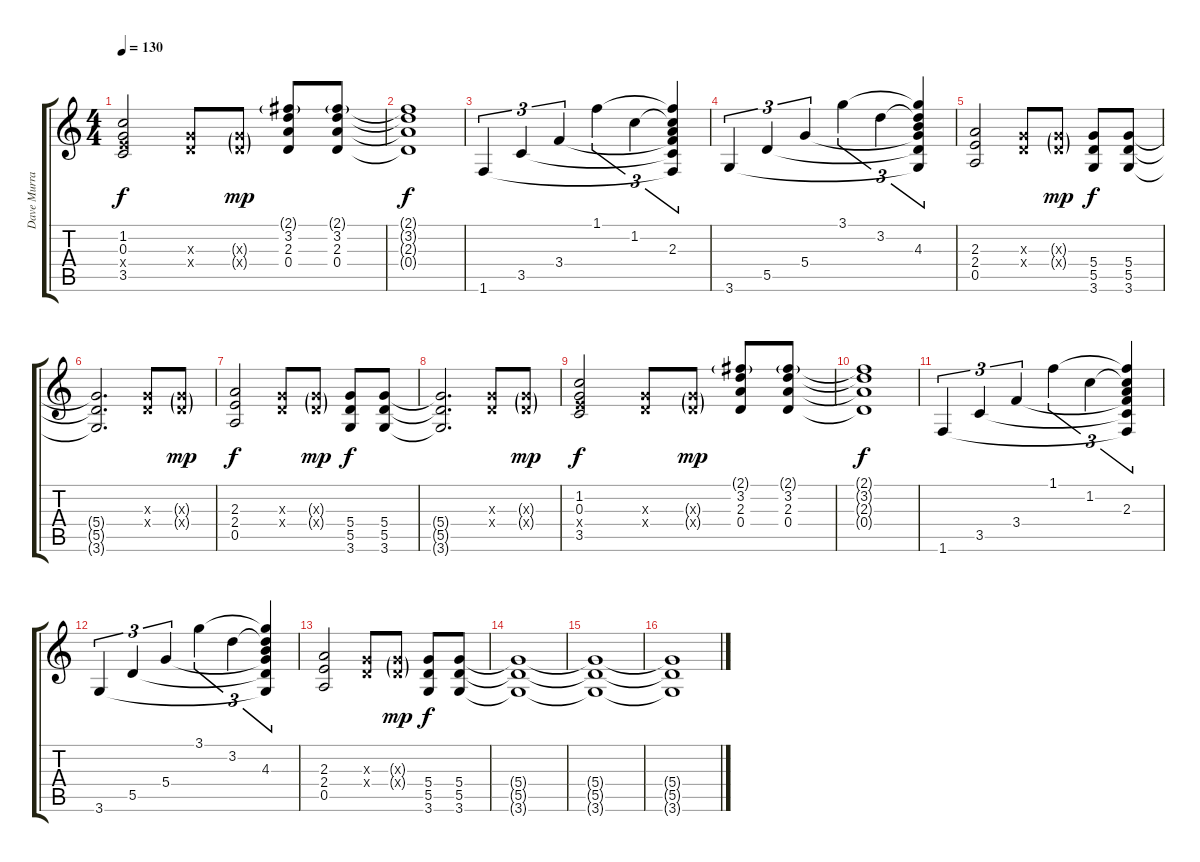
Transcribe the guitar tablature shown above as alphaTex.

\track ("Dave Murray" "Dave Murra") {instrument overdrivenguitar}
\staff {score tabs}
\tuning (E4 B3 G3 D3 A2 E2) {hide}
\ts (4 4)
\tempo 130
\clef g2
\ks aminor
(1.2 0.3 2.4{x} 3.5).2{dy f} (0.3{x} 0.4{x}).8 (0.3{g x} 0.4{g x}).8{dy mp} (2.1{g} 3.2 2.3 0.4).8 (2.1{g} 3.2 2.3 0.4).8 |
(2.1{t} 3.2{t} 2.3{t} 0.4{t}).1{dy f} |
1.6.4{tu (3 2)} 3.5.4{tu (3 2)} 3.4.4{tu (3 2)} 1.1.4{tu (3 2)} 1.2.4{tu (3 2)} (1.1{t} 1.2{t} 2.3 3.4{t} 3.5{t} 1.6{t}).4{tu (3 2)} |
3.6.4{tu (3 2)} 5.5.4{tu (3 2)} 5.4.4{tu (3 2)} 3.1.4{tu (3 2)} 3.2.4{tu (3 2)} (3.1{t} 3.2{t} 4.3 5.4{t} 5.5{t} 3.6{t}).4{tu (3 2)} |
(2.3 2.4 0.5).2 (0.3{x} 0.4{x}).8 (0.3{g x} 0.4{g x}).8{dy mp} (5.4 5.5 3.6).8{dy f} (5.4 5.5 3.6).8 |
(5.4{t} 5.5{t} 3.6{t}).2{d} (0.3{x} 0.4{x}).8 (0.3{g x} 0.4{g x}).8{dy mp} |
\ks c
(2.3 2.4 0.5).2{dy f} (0.3{x} 0.4{x}).8 (0.3{g x} 0.4{g x}).8{dy mp} (5.4 5.5 3.6).8{dy f} (5.4 5.5 3.6).8 |
(5.4{t} 5.5{t} 3.6{t}).2{d} (0.3{x} 0.4{x}).8 (0.3{g x} 0.4{g x}).8{dy mp} |
(1.2 0.3 2.4{x} 3.5).2{dy f} (0.3{x} 0.4{x}).8 (0.3{g x} 0.4{g x}).8{dy mp} (2.1{g} 3.2 2.3 0.4).8 (2.1{g} 3.2 2.3 0.4).8 |
(2.1{t} 3.2{t} 2.3{t} 0.4{t}).1{dy f} |
1.6.4{tu (3 2)} 3.5.4{tu (3 2)} 3.4.4{tu (3 2)} 1.1.4{tu (3 2)} 1.2.4{tu (3 2)} (1.1{t} 1.2{t} 2.3 3.4{t} 3.5{t} 1.6{t}).4{tu (3 2)} |
3.6.4{tu (3 2)} 5.5.4{tu (3 2)} 5.4.4{tu (3 2)} 3.1.4{tu (3 2)} 3.2.4{tu (3 2)} (3.1{t} 3.2{t} 4.3 5.4{t} 5.5{t} 3.6{t}).4{tu (3 2)} |
(2.3 2.4 0.5).2 (0.3{x} 0.4{x}).8 (0.3{g x} 0.4{g x}).8{dy mp} (5.4 5.5 3.6).8{dy f} (5.4 5.5 3.6).8 |
(5.4{t} 5.5{t} 3.6{t}).1 |
(5.4{t} 5.5{t} 3.6{t}).1 |
(5.4{t} 5.5{t} 3.6{t}).1
